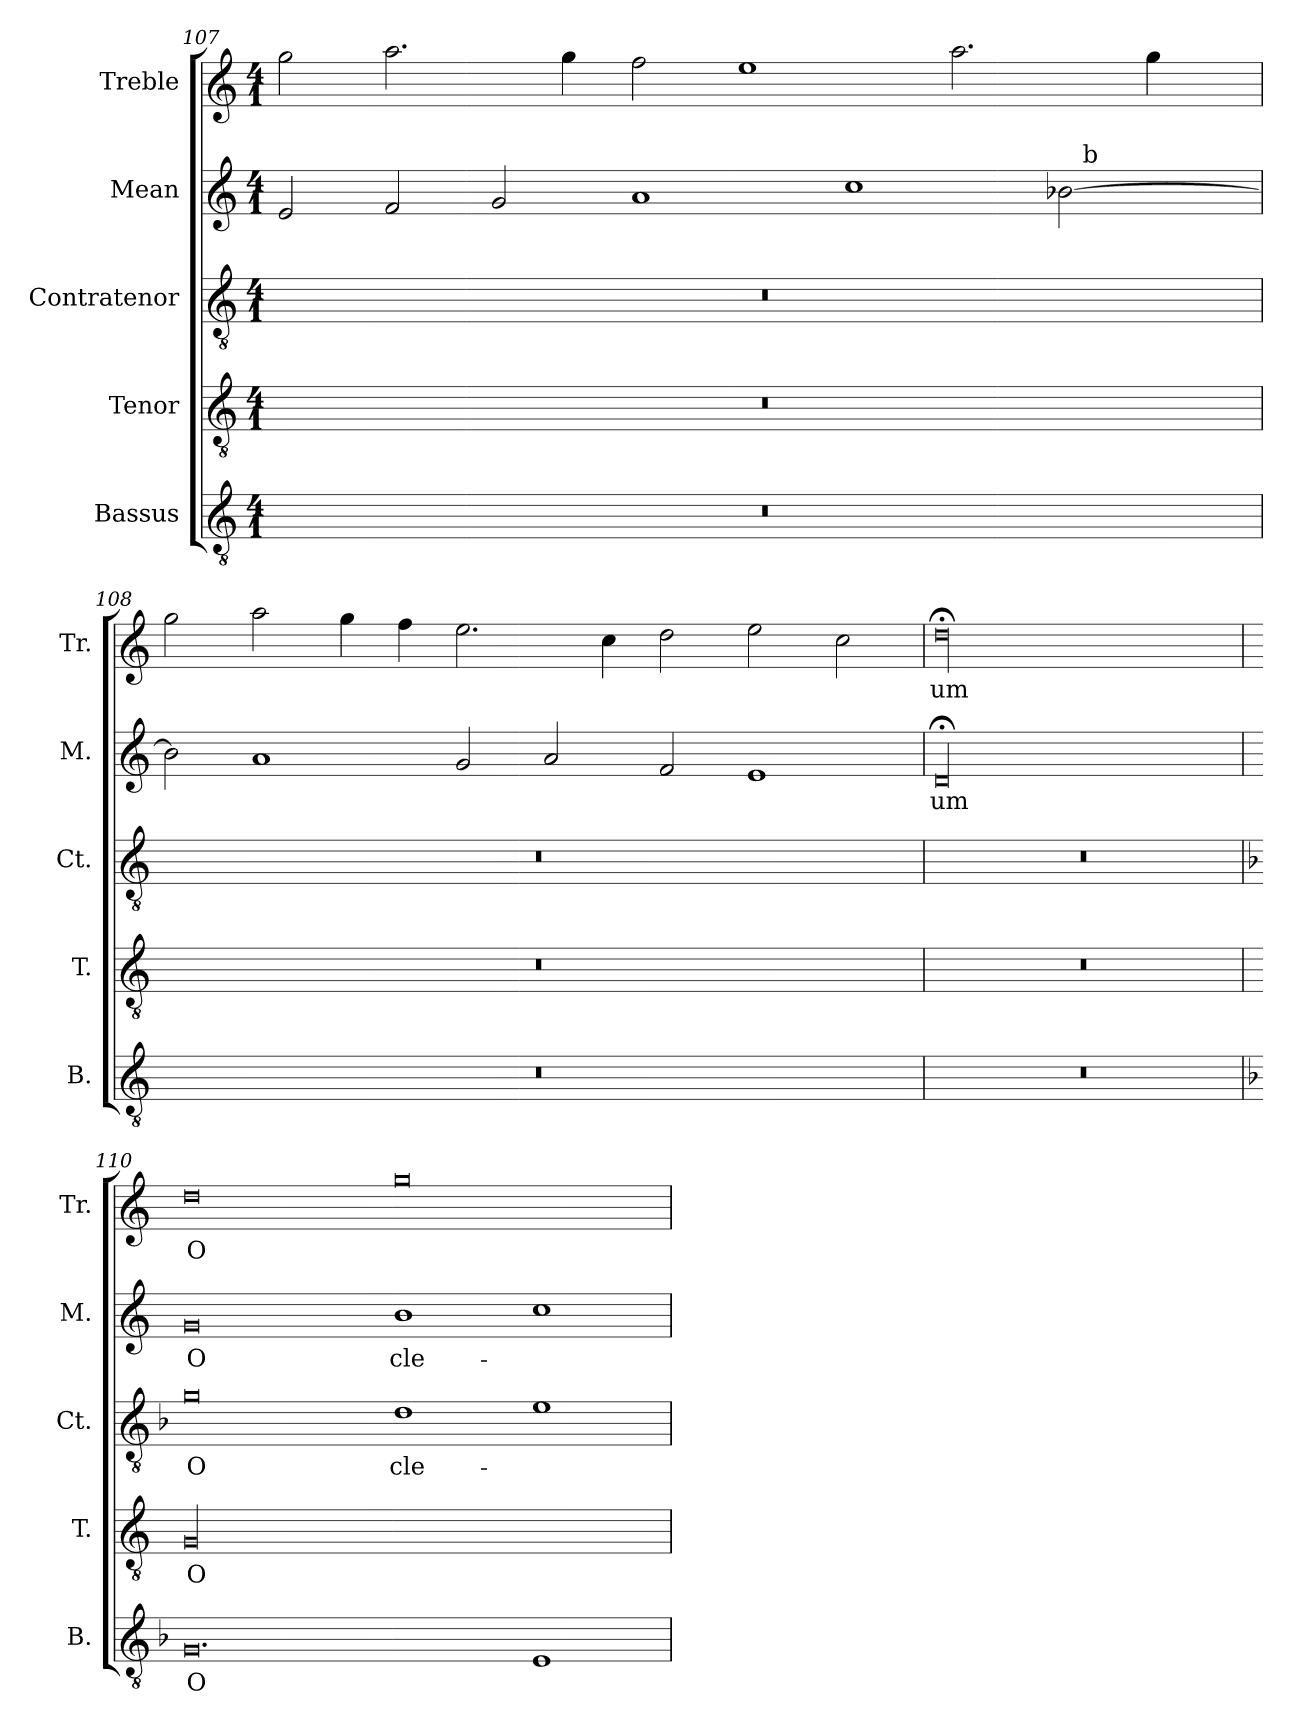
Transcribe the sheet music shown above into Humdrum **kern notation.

**kern	**text	**kern	**text	**kern	**text	**kern	**text	**kern	**text
*part5	*part5	*part4	*part4	*part3	*part3	*part2	*part2	*part1	*part1
*staff5	*staff5	*staff4	*staff4	*staff3	*staff3	*staff2	*staff2	*staff1	*staff1
*I"Bassus	*	*I"Tenor	*	*I"Contratenor	*	*I"Mean	*	*I"Treble	*
*I'B.	*	*I'T.	*	*I'Ct.	*	*I'M.	*	*I'Tr.	*
*clefGv2	*	*clefGv2	*	*clefGv2	*	*clefG2	*	*clefG2	*
*ITrd7c12	*	*ITrd7c12	*	*ITrd7c12	*	*	*	*	*
*k[]	*	*k[]	*	*k[]	*	*k[]	*	*k[]	*
*	*	*	*	*C:	*	*C:	*	*C:	*
*M4/1	*	*M4/1	*	*M4/1	*	*M4/1	*	*M4/1	*
=107	=107	=107	=107	=107	=107	=107	=107	=107	=107
!LO:N:vis=1	!	!LO:N:vis=1	!	!LO:N:vis=1	!	!	!	!	!
*	*	*	*	*	*	*^	*	*	*
00r	.	00r	.	00r	.	2ei/	1ryy	.	2ggi\	.
.	.	.	.	.	.	2fi/	.	.	2.aai\	.
.	.	.	.	.	.	2gi/	1ryy	.	.	.
.	.	.	.	.	.	.	.	.	4ggi\	.
.	.	.	.	.	.	1ai	.	.	2ffi\	.
.	.	.	.	.	.	.	1ryy	.	1eei	.
.	.	.	.	.	.	1cci	.	.	.	.
.	.	.	.	.	.	.	2ryy	.	2.aai\	.
.	.	.	.	.	.	[>2b-i\	32ryy	.	.	.
.	.	.	.	.	.	.	256ryy	.	.	.
!	!	!	!	!	!	!	!LO:TX:a:t=b	!	!	!
.	.	.	.	.	.	.	4ryy	.	.	.
.	.	.	.	.	.	.	.	.	4ggi\	.
.	.	.	.	.	.	.	8ryy	.	.	.
.	.	.	.	.	.	.	16ryy	.	.	.
.	.	.	.	.	.	.	64..ryy	.	.	.
!!LO:LB:g=z
=108`	=108`	=108`	=108`	=108`	=108`	=108`	=108`	=108`	=108`	=108`
!LO:N:vis=1	!	!LO:N:vis=1	!	!LO:N:vis=1	!	!	!	!	!	!
*	*	*	*	*	*	*v	*v	*	*	*
00r	.	00r	.	00r	.	2b-i\]	.	2ggi\	.
.	.	.	.	.	.	1ai	.	2aai\	.
.	.	.	.	.	.	.	.	4ggi\	.
.	.	.	.	.	.	.	.	4ffi\	.
.	.	.	.	.	.	2gi/	.	2.eei\	.
.	.	.	.	.	.	2ai/	.	.	.
.	.	.	.	.	.	.	.	4cci\	.
.	.	.	.	.	.	2fi/	.	2ddi\	.
.	.	.	.	.	.	1ei	.	2eei\	.
.	.	.	.	.	.	.	.	2cci\	.
=109`	=109`	=109`	=109`	=109`	=109`	=109`	=109`	=109`	=109`
!LO:N:vis=1	!	!LO:N:vis=1	!	!LO:N:vis=1	!	!	!	!	!
!	!	!	!	!	!	!	!LO:LY:b:color=#000000	!	!
!	!	!	!	!	!	!	!	!	!LO:LY:b:color=#000000
00r	.	00r	.	00r	.	00d;i	-um	00dd;i	-um
!!LO:PB:g=z
=110	=110	=110	=110	=110	=110	=110	=110	=110	=110
*k[b-]	*	*	*	*k[b-]	*	*	*	*	*
*F:	*	*	*	*F:	*	*	*	*	*
!	!LO:LY:b:color=#000000	!	!	!	!	!	!	!	!
!	!	!	!LO:LY:b:color=#000000	!	!	!	!	!	!
!	!	!	!	!	!LO:LY:b:color=#000000	!	!	!	!
!	!	!	!	!	!	!	!LO:LY:b:color=#000000	!	!
!	!	!	!	!	!	!	!	!	!LO:LY:b:color=#000000
0.GGi	O	00GGi	O	0Gi	O	0gi	O	0ddi	O
!	!	!	!	!	!LO:LY:b:color=#000000	!	!	!	!
!	!	!	!	!	!	!	!LO:LY:b:color=#000000	!	!
.	.	.	.	1Di	cle-	1bi	cle-	0ggi	.
1EEi	.	.	.	1Ei	.	1cci	.	.	.
=`	=`	=`	=`	=`	=`	=`	=`	=`	=`
*-	*-	*-	*-	*-	*-	*-	*-	*-	*-
